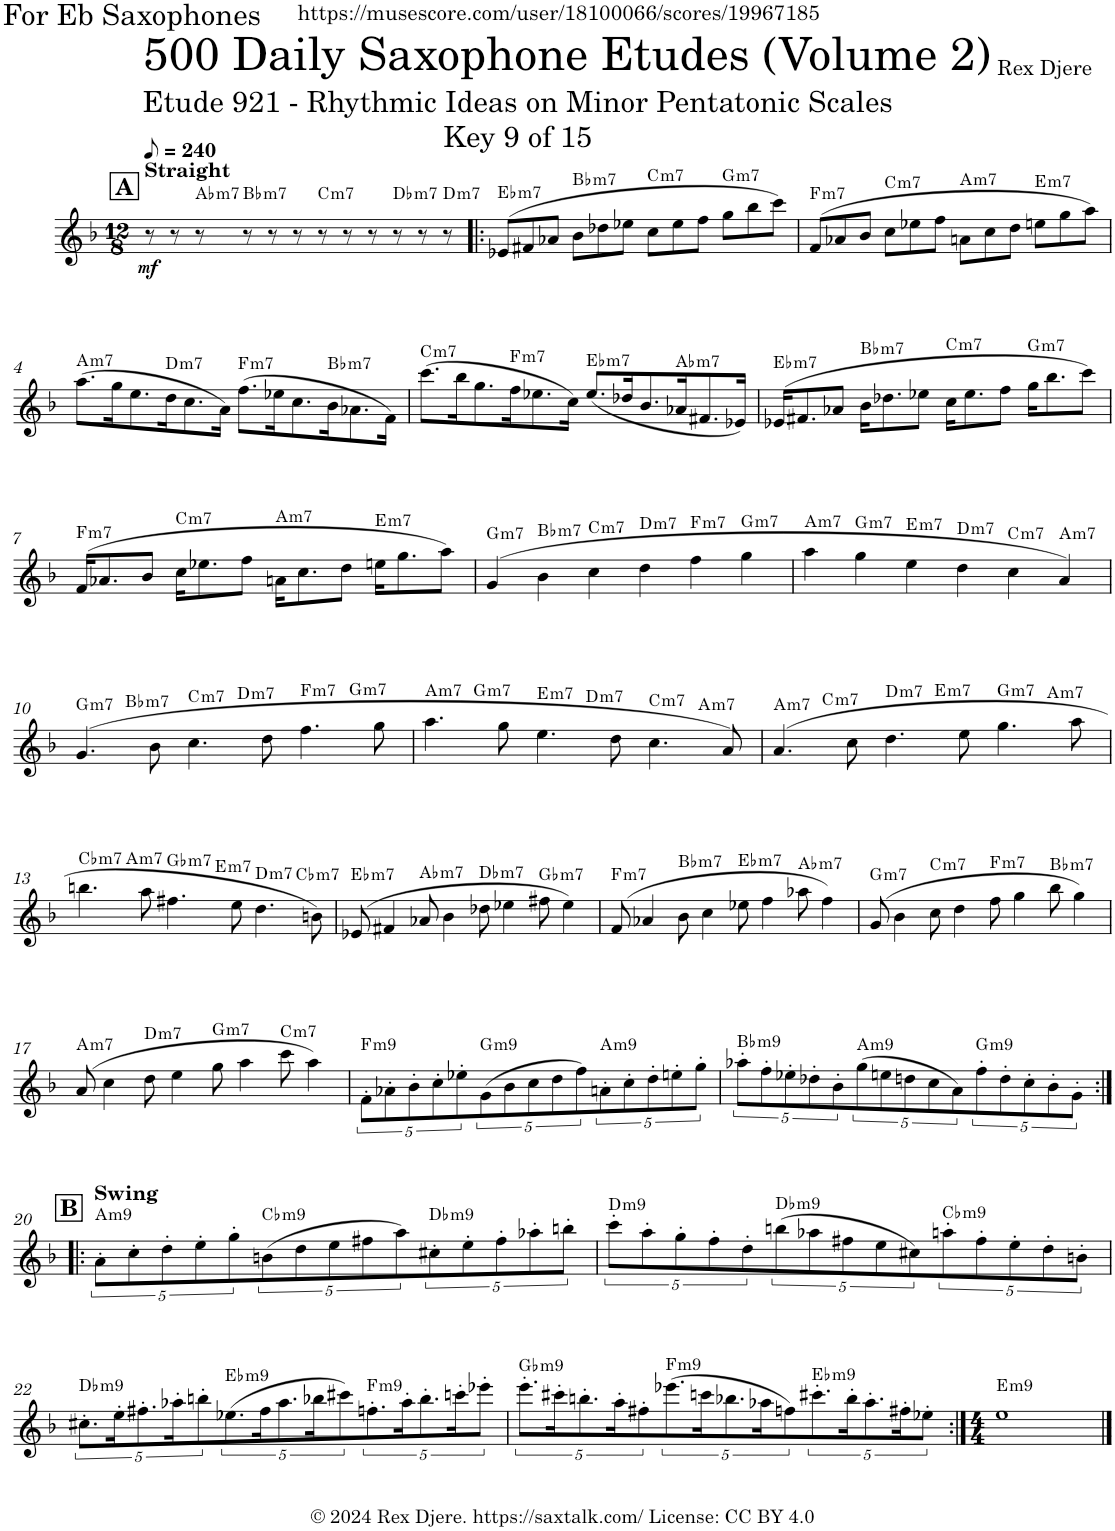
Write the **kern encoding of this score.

**kern	**dynam	**harte
*part1	*part1	*part1
*staff1	*staff1	*
*I"Alto Saxophone	*	*
*I'A. Sax.	*	*
*clefG2	*	*
*Trd5c9	*	*
*k[b-]	*	*
*M12/8	*	*
*MM120	*	*
!!LO:REH:place=s1:a:B:cj:fs=14:t=A
=1	=1	=1
!LO:TX:a:B:t=Straight	!	!
!	!LO:DY:b	!
8r	mf	.
8r	.	.
!	!	!LO:H:kt=m7
8r	.	Ab:min7
!	!	!LO:H:kt=m7
8r	.	Bb:min7
8r	.	.
8r	.	.
!	!	!LO:H:kt=m7
8r	.	C:min7
8r	.	.
8r	.	.
!	!	!LO:H:kt=m7
8r	.	Db:min7
8r	.	.
!	!	!LO:H:kt=m7
8r	.	D:min7
=2!|:	=2!|:	=2!|:
!	!	!LO:H:kt=m7
(8e-X/L	.	Eb:min7
8f#X/	.	.
8a-X/J	.	.
!	!	!LO:H:kt=m7
8b-\L	.	Bb:min7
8dd-X\	.	.
8ee-X\J	.	.
!	!	!LO:H:kt=m7
8cc\L	.	C:min7
8ee-\	.	.
8ff\J	.	.
!	!	!LO:H:kt=m7
8gg\L	.	G:min7
8bb-\	.	.
8ccc\J)	.	.
=3	=3	=3
!	!	!LO:H:kt=m7
(8f/L	.	F:min7
8a-X/	.	.
8b-/J	.	.
!	!	!LO:H:kt=m7
8cc\L	.	C:min7
8ee-X\	.	.
8ff\J	.	.
!	!	!LO:H:kt=m7
8an\L	.	A:min7
8cc\	.	.
8dd\J	.	.
!	!	!LO:H:kt=m7
8een\L	.	E:min7
8gg\	.	.
8aa\J)	.	.
!!LO:LB:g=z
=4	=4	=4
!	!	!LO:H:kt=m7
(8.aa\L	.	A:min7
16gg\K	.	.
8.ee\	.	.
!	!	!LO:H:kt=m7
16dd\K	.	D:min7
8.cc\	.	.
16a\Jk)	.	.
!	!	!LO:H:kt=m7
(8.ff\L	.	F:min7
16ee-X\K	.	.
8.cc\	.	.
!	!	!LO:H:kt=m7
16b-\K	.	Bb:min7
8.a-X\	.	.
16f\Jk)	.	.
=5	=5	=5
!	!	!LO:H:kt=m7
(8.ccc\L	.	C:min7
16bb-\K	.	.
8.gg\	.	.
!	!	!LO:H:kt=m7
16ff\K	.	F:min7
8.ee-X\	.	.
16cc\Jk)	.	.
!	!	!LO:H:kt=m7
(8.ee-/L	.	Eb:min7
16dd-X/K	.	.
8.b-/	.	.
!	!	!LO:H:kt=m7
16a-X/K	.	Ab:min7
8.f#X/	.	.
16e-X/Jk)	.	.
=6	=6	=6
!	!	!LO:H:kt=m7
(16e-X/KL	.	Eb:min7
8.f#X/	.	.
8a-X/J	.	.
!	!	!LO:H:kt=m7
16b-\KL	.	Bb:min7
8.dd-X\	.	.
8ee-X\J	.	.
!	!	!LO:H:kt=m7
16cc\KL	.	C:min7
8.ee-\	.	.
8ff\J	.	.
!	!	!LO:H:kt=m7
16gg\KL	.	G:min7
8.bb-\	.	.
8ccc\J)	.	.
!!LO:LB:g=z
=7	=7	=7
!	!	!LO:H:kt=m7
(16f/KL	.	F:min7
8.a-X/	.	.
8b-/J	.	.
!	!	!LO:H:kt=m7
16cc\KL	.	C:min7
8.ee-X\	.	.
8ff\J	.	.
!	!	!LO:H:kt=m7
16an\KL	.	A:min7
8.cc\	.	.
8dd\J	.	.
!	!	!LO:H:kt=m7
16een\KL	.	E:min7
8.gg\	.	.
8aa\J)	.	.
=8	=8	=8
!	!	!LO:H:kt=m7
(4g/	.	G:min7
!	!	!LO:H:kt=m7
4b-\	.	Bb:min7
!	!	!LO:H:kt=m7
4cc\	.	C:min7
!	!	!LO:H:kt=m7
4dd\	.	D:min7
!	!	!LO:H:kt=m7
4ff\	.	F:min7
!	!	!LO:H:kt=m7
4gg\	.	G:min7
=9	=9	=9
!	!	!LO:H:kt=m7
4aa\	.	A:min7
!	!	!LO:H:kt=m7
4gg\	.	G:min7
!	!	!LO:H:kt=m7
4ee\	.	E:min7
!	!	!LO:H:kt=m7
4dd\	.	D:min7
!	!	!LO:H:kt=m7
4cc\	.	C:min7
!	!	!LO:H:kt=m7
4a/)	.	A:min7
!!LO:LB:g=z
=10	=10	=10
!	!	!LO:H:kt=m7
*^	*	*
*	*^	*	*
(4.g/	4ryy	2.ryy	.	G:min7
!	!	!	!	!LO:H:kt=m7
.	1ryy	.	.	Bb:min7
8b-\	.	.	.	.
!	!	!	!	!LO:H:kt=m7
4.cc\	.	.	.	C:min7
!	!	!	!	!LO:H:kt=m7
.	.	2.ryy	.	D:min7
8dd\	.	.	.	.
!	!	!	!	!LO:H:kt=m7
4.ff\	.	.	.	F:min7
!	!	!	!	!LO:H:kt=m7
.	4ryy	.	.	G:min7
8gg\	.	.	.	.
=11	=11	=11	=11	=11
!	!	!	!	!LO:H:kt=m7
4.aa\	4ryy	2.ryy	.	A:min7
!	!	!	!	!LO:H:kt=m7
.	1ryy	.	.	G:min7
8gg\	.	.	.	.
!	!	!	!	!LO:H:kt=m7
4.ee\	.	.	.	E:min7
!	!	!	!	!LO:H:kt=m7
.	.	2.ryy	.	D:min7
8dd\	.	.	.	.
!	!	!	!	!LO:H:kt=m7
4.cc\	.	.	.	C:min7
!	!	!	!	!LO:H:kt=m7
.	4ryy	.	.	A:min7
8a/)	.	.	.	.
=12	=12	=12	=12	=12
!	!	!	!	!LO:H:kt=m7
(4.a/	4ryy	2.ryy	.	A:min7
!	!	!	!	!LO:H:kt=m7
.	1ryy	.	.	C:min7
8cc\	.	.	.	.
!	!	!	!	!LO:H:kt=m7
4.dd\	.	.	.	D:min7
!	!	!	!	!LO:H:kt=m7
.	.	2.ryy	.	E:min7
8ee\	.	.	.	.
!	!	!	!	!LO:H:kt=m7
4.gg\	.	.	.	G:min7
!	!	!	!	!LO:H:kt=m7
.	4ryy	.	.	A:min7
8aa\	.	.	.	.
!!LO:LB:g=z	!!	!!
=13	=13	=13	=13	=13
!	!	!	!	!LO:H:kt=m7
4.bbn\	4ryy	2.ryy	.	Cb:min7
!	!	!	!	!LO:H:kt=m7
.	1ryy	.	.	A:min7
8aa\	.	.	.	.
!	!	!	!	!LO:H:kt=m7
4.ff#X\	.	.	.	Gb:min7
!	!	!	!	!LO:H:kt=m7
.	.	2.ryy	.	E:min7
8ee\	.	.	.	.
!	!	!	!	!LO:H:kt=m7
4.dd\	.	.	.	D:min7
!	!	!	!	!LO:H:kt=m7
.	4ryy	.	.	Cb:min7
8bn\)	.	.	.	.
=14	=14	=14	=14	=14
!	!	!	!	!LO:H:kt=m7
*v	*v	*v	*	*
(8e-X/	.	Eb:min7
4f#X/	.	.
!	!	!LO:H:kt=m7
8a-X/	.	Ab:min7
4b-\	.	.
!	!	!LO:H:kt=m7
8dd-X\	.	Db:min7
4ee-X\	.	.
!	!	!LO:H:kt=m7
8ff#X\	.	Gb:min7
4ee-\)	.	.
=15	=15	=15
!	!	!LO:H:kt=m7
(8f/	.	F:min7
4a-X/	.	.
!	!	!LO:H:kt=m7
8b-\	.	Bb:min7
4cc\	.	.
!	!	!LO:H:kt=m7
8ee-X\	.	Eb:min7
4ff\	.	.
!	!	!LO:H:kt=m7
8aa-X\	.	Ab:min7
4ff\)	.	.
=16	=16	=16
!	!	!LO:H:kt=m7
(8g/	.	G:min7
4b-\	.	.
!	!	!LO:H:kt=m7
8cc\	.	C:min7
4dd\	.	.
!	!	!LO:H:kt=m7
8ff\	.	F:min7
4gg\	.	.
!	!	!LO:H:kt=m7
8bb-\	.	Bb:min7
4gg\)	.	.
!!LO:LB:g=z
=17	=17	=17
!	!	!LO:H:kt=m7
(8a/	.	A:min7
4cc\	.	.
!	!	!LO:H:kt=m7
8dd\	.	D:min7
4ee\	.	.
!	!	!LO:H:kt=m7
8gg\	.	G:min7
4aa\	.	.
!	!	!LO:H:kt=m7
8ccc\	.	C:min7
4aa\)	.	.
=18	=18	=18
!	!	!LO:H:kt=m9
10f'\L	.	F:min9
10a-X'\	.	.
10b-'\	.	.
10cc'\	.	.
10ee-X'\	.	.
!	!	!LO:H:kt=m9
(10g\	.	G:min9
10b-\	.	.
10cc\	.	.
10dd\	.	.
10ff\)	.	.
!	!	!LO:H:kt=m9
10an'\	.	A:min9
10cc'\	.	.
10dd'\	.	.
10een'\	.	.
10gg'\J	.	.
=19	=19	=19
!	!	!LO:H:kt=m9
10aa-X'\L	.	Bb:min9
10ff'\	.	.
10ee-X'\	.	.
10dd-X'\	.	.
10b-'\	.	.
!	!	!LO:H:kt=m9
(10gg\	.	A:min9
10een\	.	.
10ddn\	.	.
10cc\	.	.
10a\)	.	.
!	!	!LO:H:kt=m9
10ff'\	.	G:min9
10dd'\	.	.
10cc'\	.	.
10b-'\	.	.
10g'\J	.	.
!!LO:LB:g=z
!!LO:REH:place=s1:a:B:cj:fs=14:t=B
=20:|!|:	=20:|!|:	=20:|!|:
!LO:TX:a:B:t=Swing	!	!LO:H:kt=m9
10a'\L	.	A:min9
10cc'\	.	.
10dd'\	.	.
10ee'\	.	.
10gg'\	.	.
!	!	!LO:H:kt=m9
(10bn\	.	Cb:min9
10dd\	.	.
10ee\	.	.
10ff#X\	.	.
10aa\)	.	.
!	!	!LO:H:kt=m9
10cc#X'\	.	Db:min9
10ee'\	.	.
10ff#'\	.	.
10aa-X'\	.	.
10bbn'\J	.	.
=21	=21	=21
!	!	!LO:H:kt=m9
10ccc'\L	.	D:min9
10aa'\	.	.
10gg'\	.	.
10ff'\	.	.
10dd'\	.	.
!	!	!LO:H:kt=m9
(10bbn\	.	Db:min9
10aa-X\	.	.
10ff#X\	.	.
10ee\	.	.
10cc#X\)	.	.
!	!	!LO:H:kt=m9
10aan'\	.	Cb:min9
10ff#'\	.	.
10ee'\	.	.
10dd'\	.	.
10bn'\J	.	.
!!LO:LB:g=z
=22	=22	=22
!	!	!LO:H:kt=m9
10.cc#X'\L	.	Db:min9
20ee'\K	.	.
10.ff#X'\	.	.
20aa-X'\K	.	.
10bbn'\	.	.
!	!	!LO:H:kt=m9
(10.ee-X\	.	Eb:min9
20ff#\K	.	.
10.aa-\	.	.
20bb-X\K	.	.
10ccc#X\)	.	.
!	!	!LO:H:kt=m9
10.ffn'\	.	F:min9
20aa-'\K	.	.
10.bb-'\	.	.
20cccn'\K	.	.
10eee-X'\J	.	.
=23	=23	=23
!	!	!LO:H:kt=m9
10.eee'\L	.	Gb:min9
20ccc#X'\K	.	.
10.bbn'\	.	.
20aa'\K	.	.
10ff#X'\	.	.
!	!	!LO:H:kt=m9
(10.eee-X\	.	F:min9
20cccn\K	.	.
10.bb-X\	.	.
20aa-X\K	.	.
10ffn\)	.	.
!	!	!LO:H:kt=m9
10.ccc#X'\	.	Eb:min9
20bb-'\K	.	.
10.aa-'\	.	.
20ff#X'\K	.	.
10ee-X'\J	.	.
=24:|!	=24:|!	=24:|!
*M4/4	*	*
!	!	!LO:H:kt=m9
1ee	.	E:min9
==	==	==
*-	*-	*-
